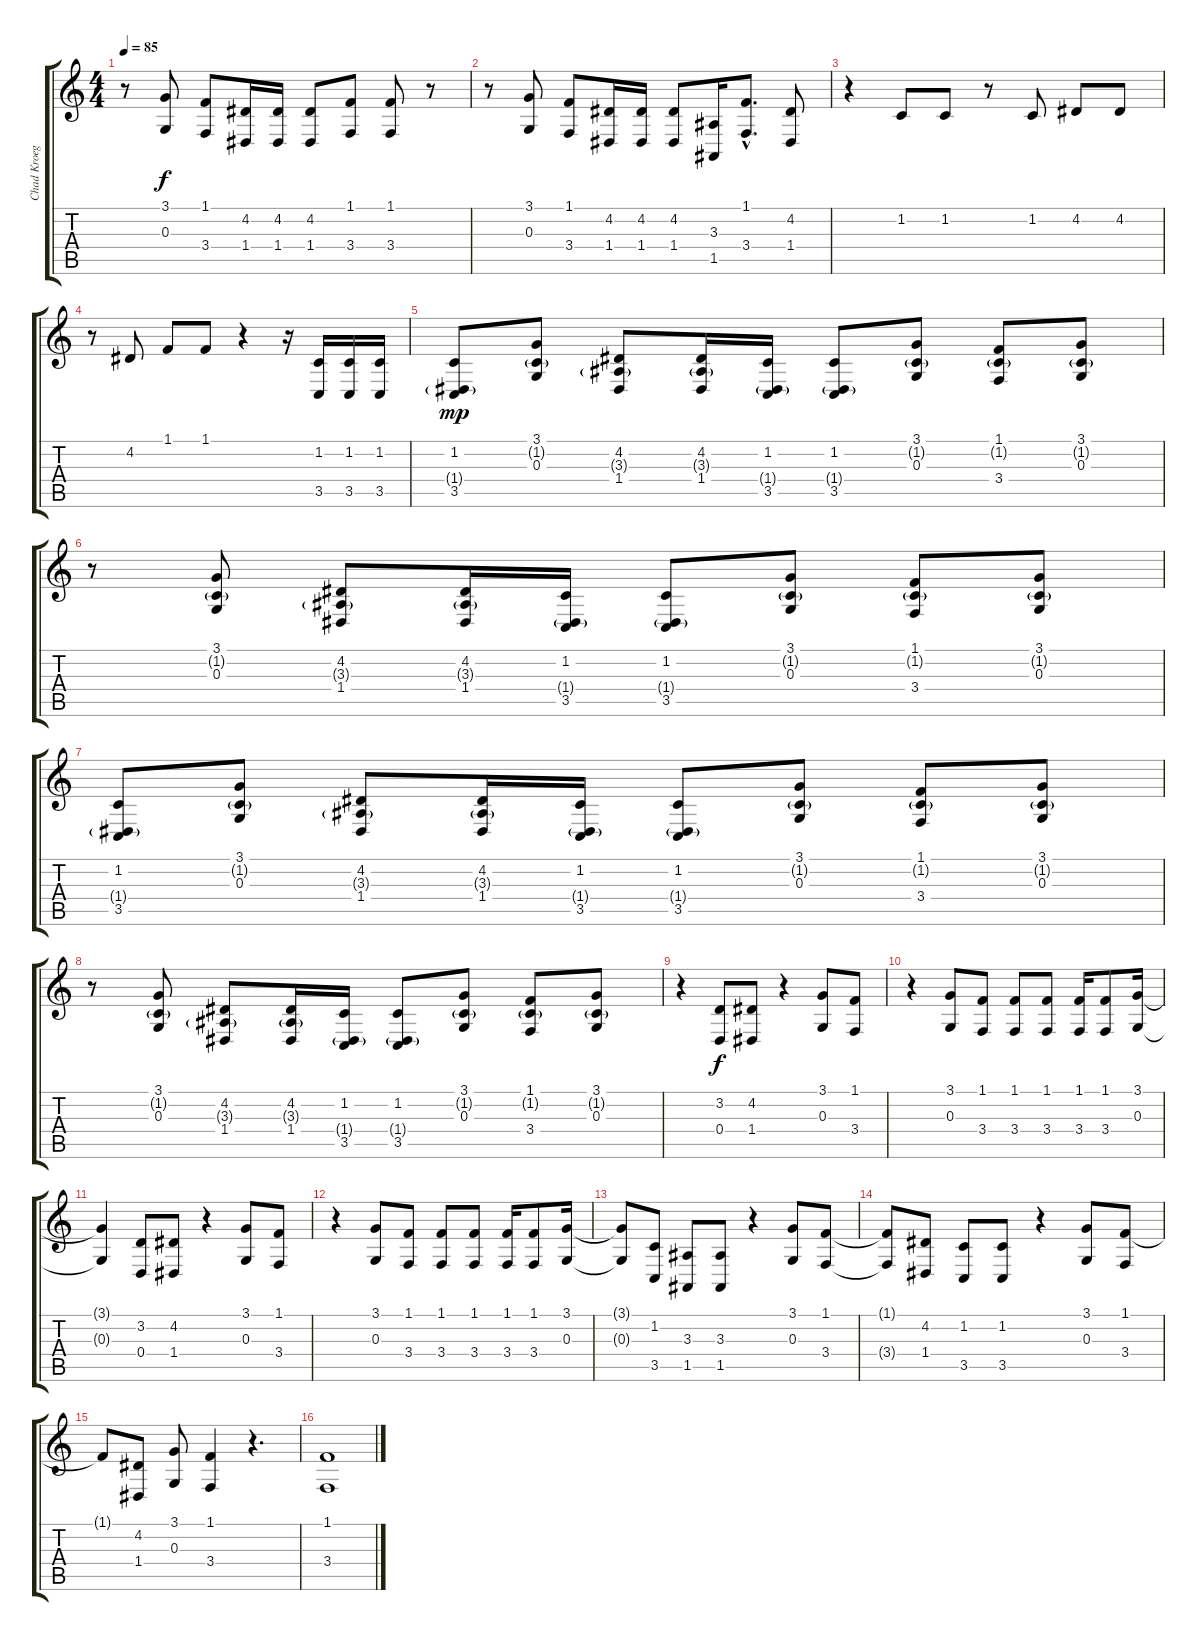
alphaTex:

\track ("Chad Kroeger (Vocal)" "Chad Kroeg") {instrument synthvoice}
\staff {score tabs}
\tuning (E4 B3 G3 D3 A2 E2) {hide}
\ts (4 4)
\tempo 85
\clef g2
\ks c
r.8{dy f} (3.1 0.3).8 (1.1 3.4).8 (4.2 1.4).16 (4.2 1.4).16 (4.2 1.4).8 (1.1 3.4).8 (1.1 3.4).8 r.8 |
r.8 (3.1 0.3).8 (1.1 3.4).8 (4.2 1.4).16 (4.2 1.4).16 (4.2 1.4).8 (3.3 1.5).16 (1.1{hac} 3.4{hac}).8{d} (4.2 1.4).8 |
r.4 1.2.8 1.2.8 r.8 1.2.8 4.2.8 4.2.8 |
r.8 4.2.8 1.1.8 1.1.8 r.4 r.16 (1.2 3.5).16 (1.2 3.5).16 (1.2 3.5).16 |
(1.2 1.4{g} 3.5).8{dy mp} (3.1 1.2{g} 0.3).8 (4.2 3.3{g} 1.4).8 (4.2 3.3{g} 1.4).16 (1.2 1.4{g} 3.5).16 (1.2 1.4{g} 3.5).8 (3.1 1.2{g} 0.3).8 (1.1 1.2{g} 3.4).8 (3.1 1.2{g} 0.3).8 |
r.8 (3.1 1.2{g} 0.3).8 (4.2 3.3{g} 1.4).8 (4.2 3.3{g} 1.4).16 (1.2 1.4{g} 3.5).16 (1.2 1.4{g} 3.5).8 (3.1 1.2{g} 0.3).8 (1.1 1.2{g} 3.4).8 (3.1 1.2{g} 0.3).8 |
(1.2 1.4{g} 3.5).8 (3.1 1.2{g} 0.3).8 (4.2 3.3{g} 1.4).8 (4.2 3.3{g} 1.4).16 (1.2 1.4{g} 3.5).16 (1.2 1.4{g} 3.5).8 (3.1 1.2{g} 0.3).8 (1.1 1.2{g} 3.4).8 (3.1 1.2{g} 0.3).8 |
r.8 (3.1 1.2{g} 0.3).8 (4.2 3.3{g} 1.4).8 (4.2 3.3{g} 1.4).16 (1.2 1.4{g} 3.5).16 (1.2 1.4{g} 3.5).8 (3.1 1.2{g} 0.3).8 (1.1 1.2{g} 3.4).8 (3.1 1.2{g} 0.3).8 |
r.4 (3.2 0.4).8{dy f} (4.2 1.4).8 r.4 (3.1 0.3).8 (1.1 3.4).8 |
r.4 (3.1 0.3).8 (1.1 3.4).8 (1.1 3.4).8 (1.1 3.4).8 (1.1 3.4).16 (1.1 3.4).8 (3.1 0.3).16 |
(3.1{t} 0.3{t}).4 (3.2 0.4).8 (4.2 1.4).8 r.4 (3.1 0.3).8 (1.1 3.4).8 |
r.4 (3.1 0.3).8 (1.1 3.4).8 (1.1 3.4).8 (1.1 3.4).8 (1.1 3.4).16 (1.1 3.4).8 (3.1 0.3).16 |
(3.1{t} 0.3{t}).8 (1.2 3.5).8 (3.3 1.5).8 (3.3 1.5).8 r.4 (3.1 0.3).8 (1.1 3.4).8 |
(1.1{t} 3.4{t}).8 (4.2 1.4).8 (1.2 3.5).8 (1.2 3.5).8 r.4 (3.1 0.3).8 (1.1 3.4).8 |
1.1{t}.8 (4.2 1.4).8 (3.1 0.3).8 (1.1 3.4).4 r.4{d} |
(1.1 3.4).1
